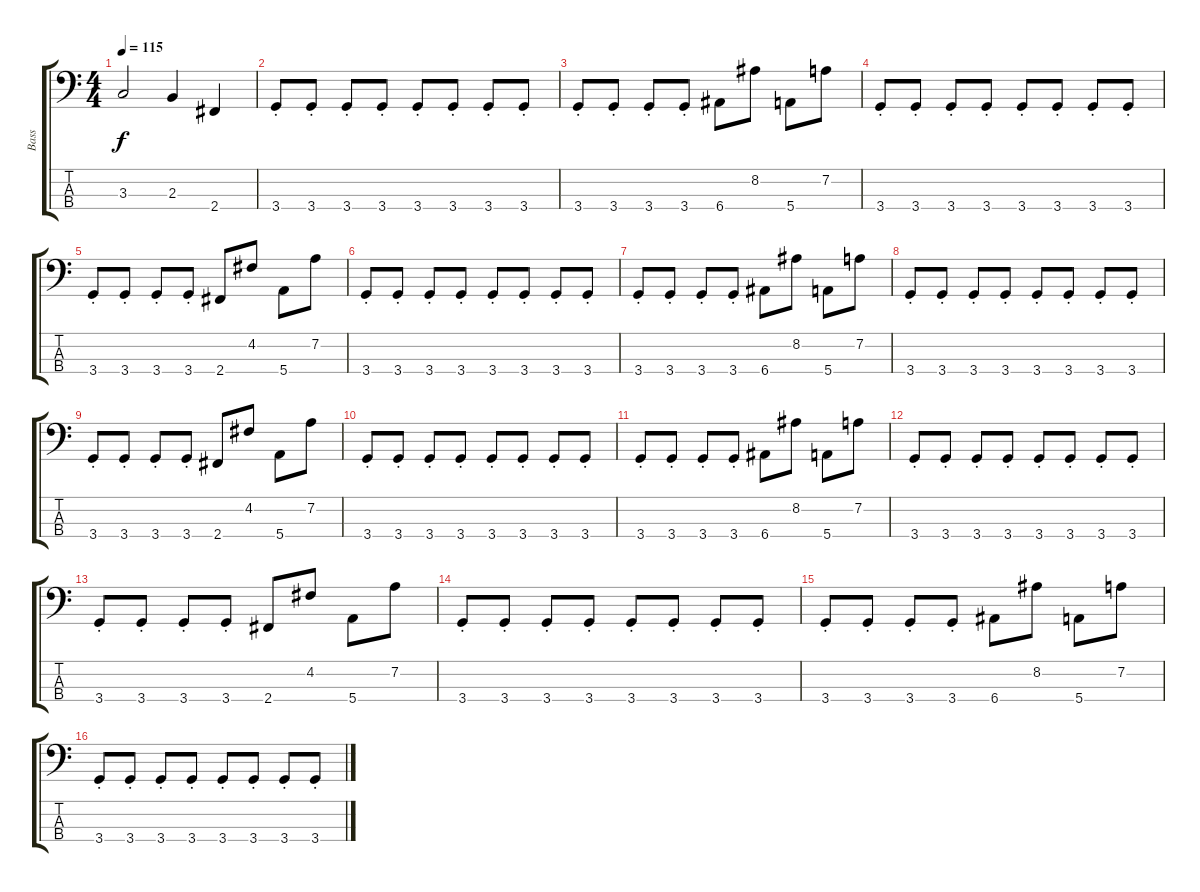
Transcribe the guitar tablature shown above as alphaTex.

\track ("Bass" "Bass") {instrument electricbasspick}
\staff {score tabs}
\tuning (G2 D2 A1 E1) {hide}
\ts (4 4)
\tempo 115
\clef f4
\ks c
3.3.2{dy f} 2.3.4 2.4.4 |
3.4{st}.8 3.4{st}.8 3.4{st}.8 3.4{st}.8 3.4{st}.8 3.4{st}.8 3.4{st}.8 3.4{st}.8 |
3.4{st}.8 3.4{st}.8 3.4{st}.8 3.4{st}.8 6.4.8 8.2.8 5.4.8 7.2.8 |
3.4{st}.8 3.4{st}.8 3.4{st}.8 3.4{st}.8 3.4{st}.8 3.4{st}.8 3.4{st}.8 3.4{st}.8 |
3.4{st}.8 3.4{st}.8 3.4{st}.8 3.4{st}.8 2.4.8 4.2.8 5.4.8 7.2.8 |
3.4{st}.8 3.4{st}.8 3.4{st}.8 3.4{st}.8 3.4{st}.8 3.4{st}.8 3.4{st}.8 3.4{st}.8 |
3.4{st}.8 3.4{st}.8 3.4{st}.8 3.4{st}.8 6.4.8 8.2.8 5.4.8 7.2.8 |
3.4{st}.8 3.4{st}.8 3.4{st}.8 3.4{st}.8 3.4{st}.8 3.4{st}.8 3.4{st}.8 3.4{st}.8 |
3.4{st}.8 3.4{st}.8 3.4{st}.8 3.4{st}.8 2.4.8 4.2.8 5.4.8 7.2.8 |
3.4{st}.8 3.4{st}.8 3.4{st}.8 3.4{st}.8 3.4{st}.8 3.4{st}.8 3.4{st}.8 3.4{st}.8 |
3.4{st}.8 3.4{st}.8 3.4{st}.8 3.4{st}.8 6.4.8 8.2.8 5.4.8 7.2.8 |
3.4{st}.8 3.4{st}.8 3.4{st}.8 3.4{st}.8 3.4{st}.8 3.4{st}.8 3.4{st}.8 3.4{st}.8 |
3.4{st}.8 3.4{st}.8 3.4{st}.8 3.4{st}.8 2.4.8 4.2.8 5.4.8 7.2.8 |
3.4{st}.8 3.4{st}.8 3.4{st}.8 3.4{st}.8 3.4{st}.8 3.4{st}.8 3.4{st}.8 3.4{st}.8 |
3.4{st}.8 3.4{st}.8 3.4{st}.8 3.4{st}.8 6.4.8 8.2.8 5.4.8 7.2.8 |
3.4{st}.8 3.4{st}.8 3.4{st}.8 3.4{st}.8 3.4{st}.8 3.4{st}.8 3.4{st}.8 3.4{st}.8
